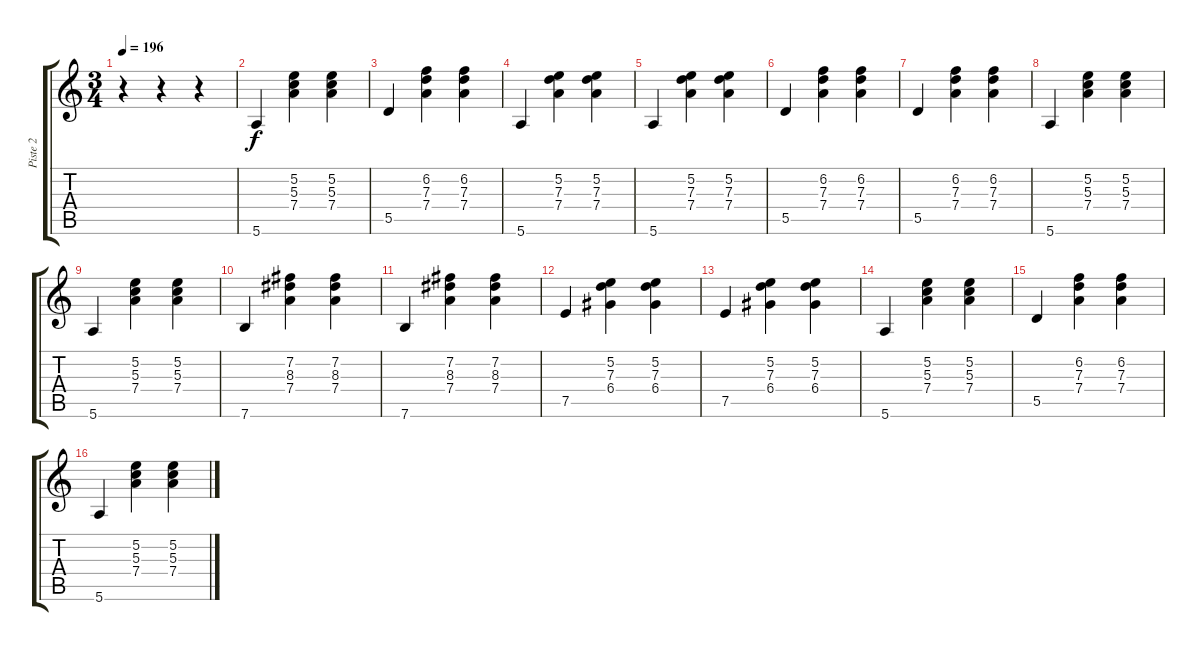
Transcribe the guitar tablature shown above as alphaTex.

\track ("Piste 2" "Piste 2") {instrument acousticguitarnylon}
\staff {score tabs}
\tuning (E4 B3 G3 D3 A2 E2) {hide}
\ts (3 4)
\tempo 196
\clef g2
\ks c
r.4{dy f instrument acousticguitarnylon} r.4 r.4 |
5.6.4 (5.2 5.3 7.4).4 (5.2 5.3 7.4).4 |
5.5.4 (6.2 7.3 7.4).4 (6.2 7.3 7.4).4 |
5.6.4 (5.2 7.3 7.4).4 (5.2 7.3 7.4).4 |
5.6.4 (5.2 7.3 7.4).4 (5.2 7.3 7.4).4 |
5.5.4 (6.2 7.3 7.4).4 (6.2 7.3 7.4).4 |
5.5.4 (6.2 7.3 7.4).4 (6.2 7.3 7.4).4 |
5.6.4 (5.2 5.3 7.4).4 (5.2 5.3 7.4).4 |
5.6.4 (5.2 5.3 7.4).4 (5.2 5.3 7.4).4 |
7.6.4 (7.2 8.3 7.4).4 (7.2 8.3 7.4).4 |
7.6.4 (7.2 8.3 7.4).4 (7.2 8.3 7.4).4 |
7.5.4 (5.2 7.3 6.4).4 (5.2 7.3 6.4).4 |
7.5.4 (5.2 7.3 6.4).4 (5.2 7.3 6.4).4 |
5.6.4 (5.2 5.3 7.4).4 (5.2 5.3 7.4).4 |
5.5.4 (6.2 7.3 7.4).4 (6.2 7.3 7.4).4 |
5.6.4 (5.2 5.3 7.4).4 (5.2 5.3 7.4).4
